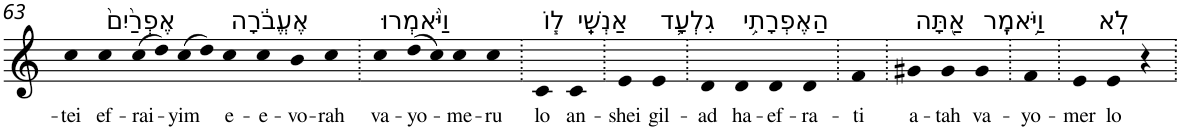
**kern	**text
*part1	*part1
*staff1	*staff1
*I"Piano	*
*I'Pno	*
!!LO:PB:g=z
*clefG2	*
*k[]	*
=63	=63
!	!LO:LY:b
4cc	-tei
!LO:TX:a:t=אֶפְרַ֙יִם֙	!
!	!LO:LY:b
4cc	ef-
!	!LO:LY:b
(>8cc	-rai-
8dd)	.
!	!LO:LY:b
(>8cc	-yim
8dd)	.
!LO:TX:a:t=אֶעֱבֹ֔רָה	!
!	!LO:LY:b
4cc	e-
!	!LO:LY:b
4cc	-e-
!	!LO:LY:b
4b	-vo-
!	!LO:LY:b
4cc	-rah
=64.	=64.
!LO:TX:a:t=וַיֹּ֨אמְרוּ	!
!	!LO:LY:b
4cc	va-
!	!LO:LY:b
(>8dd	-yo-
8cc)	.
!	!LO:LY:b
4cc	-me-
!	!LO:LY:b
4cc	-ru
=65.	=65.
!LO:TX:a:t=ל֧וֹ	!
!	!LO:LY:b
4c	lo
!LO:TX:a:t=אַנְשֵֽׁי	!
!	!LO:LY:b
4c	an-
=66.	=66.
!	!LO:LY:b
4e	-shei
!LO:TX:a:t=גִלְעָ֛ד	!
!	!LO:LY:b
4e	gil-
=67.	=67.
!	!LO:LY:b
4d	-ad
!LO:TX:a:t=הַאֶפְרָתִ֥י	!
!	!LO:LY:b
4d	ha-
!	!LO:LY:b
4d	-ef-
!	!LO:LY:b
4d	-ra-
=68.	=68.
!	!LO:LY:b
4f	-ti
=69.	=69.
!LO:TX:a:t=אַ֖תָּה	!
!	!LO:LY:b
4g#X	a-
!	!LO:LY:b
4g#	-tah
!LO:TX:a:t=וַיֹּ֥אמֶֽר	!
!	!LO:LY:b
4g#	va-
=70.	=70.
!	!LO:LY:b
4f	-yo-
=71.	=71.
!	!LO:LY:b
4e	-mer
!LO:TX:a:t=לֹֽא	!
!	!LO:LY:b
4e	lo
4r	.
=.	=.
*-	*-
